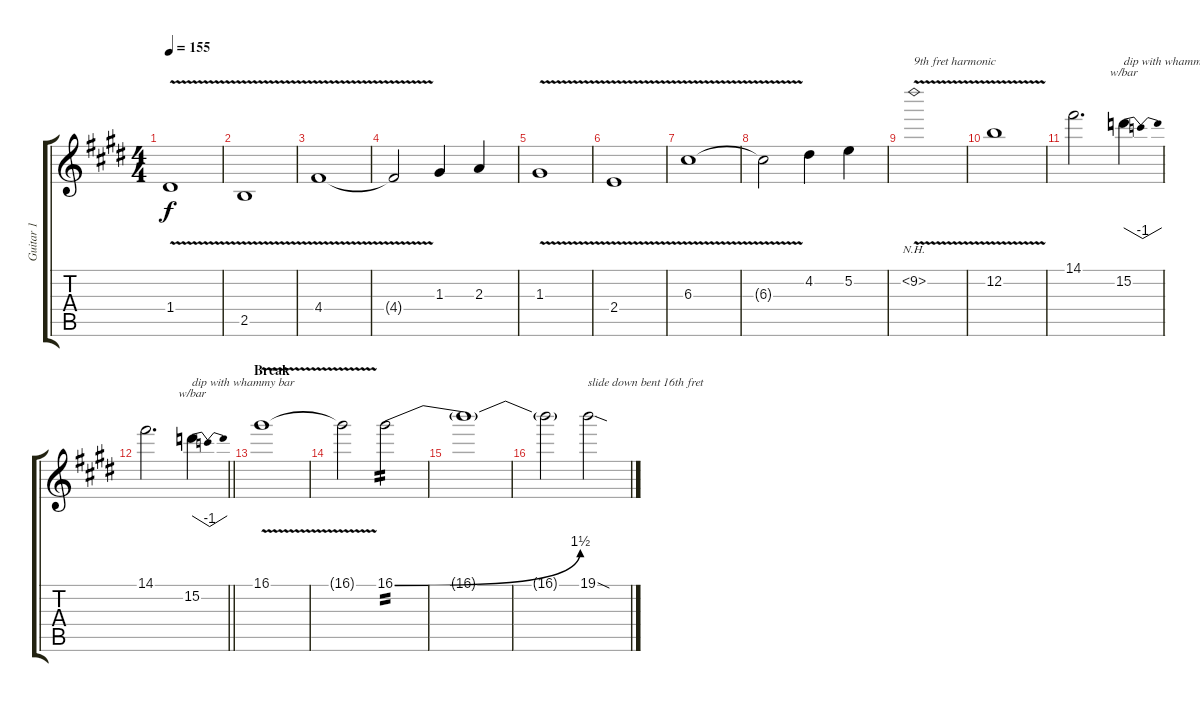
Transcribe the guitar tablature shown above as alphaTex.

\track ("Guitar 1" "Guitar 1") {instrument overdrivenguitar}
\staff {score tabs}
\tuning (E4 B3 G3 D3 A2 E2) {hide}
\ts (4 4)
\tempo 155
\clef g2
\ks e
1.4{v}.1{dy f} |
2.5{v}.1 |
4.4{v}.1 |
4.4{t}.2 1.3.4 2.3.4 |
1.3{v}.1 |
2.4{v}.1 |
6.3{v}.1 |
6.3{t}.2 4.2.4 5.2.4 |
9.2{nh v}.1{txt "9th fret harmonic"} |
12.2{v}.1 |
14.1.2{d} 15.2.4{tbe (dip default 0 0 30 -4 60 0) txt "dip with whammy bar"} |
\barLineRight lightlight
14.1.2{d} 15.2.4{tbe (dip default 0 0 30 -4 60 0) txt "dip with whammy bar"} |
\section ("" "Break")
16.1{v}.1 |
16.1{t}.2 16.1{be (bend 0 0 60 6)}.2{tp 2} |
16.1{t}.1 |
16.1{t}.2 19.1{sod}.2{txt "slide down bent 16th fret"}
